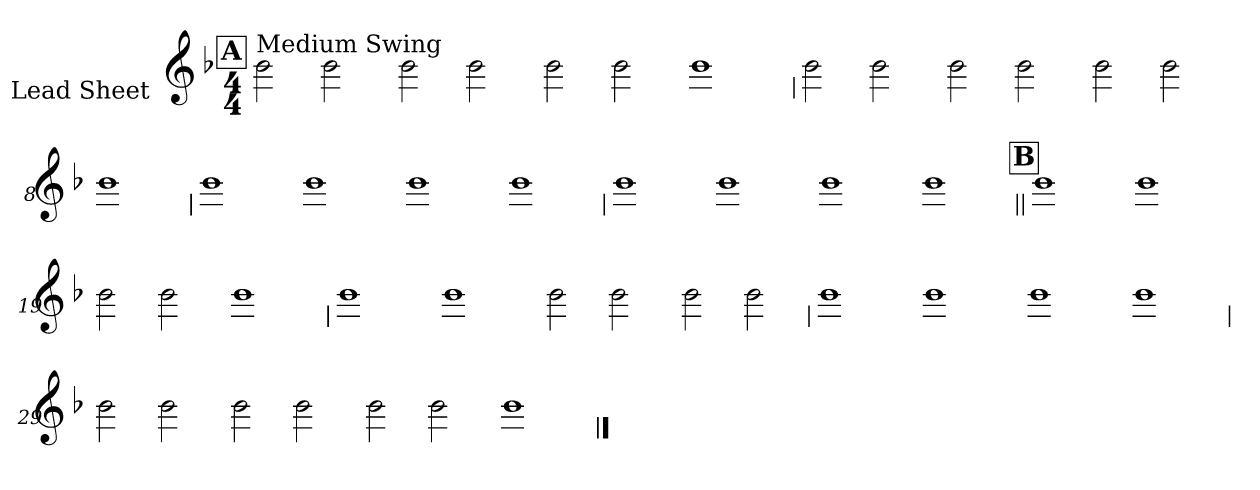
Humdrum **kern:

**kern
*part1
*staff1
*I"Lead Sheet
*stria0
*clefG2
*k[b-]
*F:
*M4/4
!!LO:REH:place=s1:a:t=A
=1||
!LO:TX:a:t=Medium Swing
2b-
2b-
=2-
2b-
2b-
=3-
2b-
2b-
=4-
1b-
!!LO:LB:g=z
=5
2b-
2b-
=6-
2b-
2b-
=7-
2b-
2b-
=8-
1b-
!!LO:LB:g=z
=9
1b-
=10-
1b-
=11-
1b-
=12-
1b-
!!LO:LB:g=z
=13
1b-
=14-
1b-
=15-
1b-
=16-
1b-
!!LO:LB:g=z
!!LO:REH:place=s1:a:t=B
=17||
1b-
=18-
1b-
=19-
2b-
2b-
=20-
1b-
!!LO:LB:g=z
=21
1b-
=22-
1b-
=23-
2b-
2b-
=24-
2b-
2b-
!!LO:LB:g=z
=25
1b-
=26-
1b-
=27-
1b-
=28-
1b-
!!LO:LB:g=z
=29
2b-
2b-
=30-
2b-
2b-
=31-
2b-
2b-
=32-
1b-
==
*-
